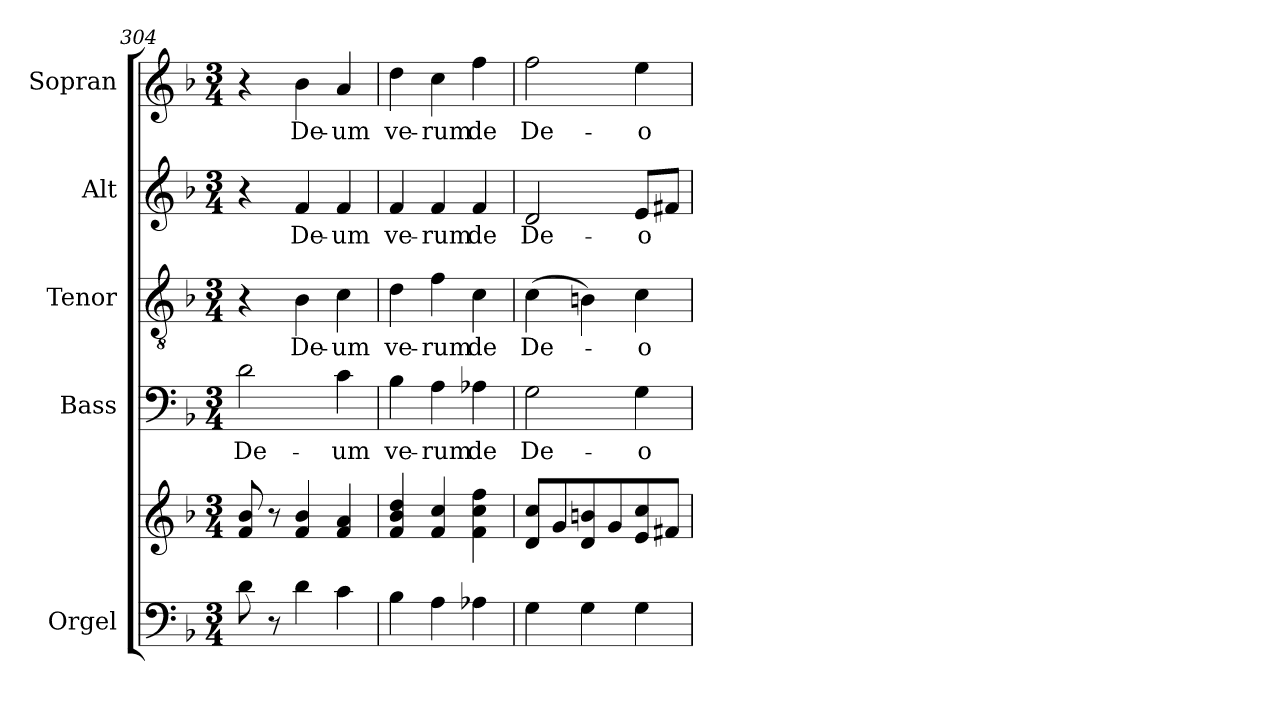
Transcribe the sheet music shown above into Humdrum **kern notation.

**kern	**kern	**kern	**text	**kern	**text	**kern	**text	**kern	**text
*part5	*part5	*part4	*part4	*part3	*part3	*part2	*part2	*part1	*part1
*staff6	*staff5	*staff4	*staff4	*staff3	*staff3	*staff2	*staff2	*staff1	*staff1
*I"Orgel	*	*I"Bass	*	*I"Tenor	*	*I"Alt	*	*I"Sopran	*
*I'Org.	*	*I'B	*	*I'T	*	*I'A	*	*I'S	*
*clefF4	*clefG2	*clefF4	*	*clefGv2	*	*clefG2	*	*clefG2	*
*k[b-]	*k[b-]	*k[b-]	*	*k[b-]	*	*k[b-]	*	*k[b-]	*
*F:	*F:	*F:	*	*F:	*	*F:	*	*F:	*
*M3/4	*M3/4	*M3/4	*	*M3/4	*	*M3/4	*	*M3/4	*
=304	=304	=304	=304	=304	=304	=304	=304	=304	=304
!	!	!	!LO:LY:b	!	!	!	!	!	!
8d\	8f/ 8b-/	2d\	De-	4r	.	4r	.	4r	.
8r	8r	.	.	.	.	.	.	.	.
!	!	!	!	!	!LO:LY:b	!	!LO:LY:b	!	!LO:LY:b
4d\	4f/ 4b-/	.	.	4B-\	De-	4f/	De-	4b-\	De-
!	!	!	!LO:LY:b	!	!LO:LY:b	!	!LO:LY:b	!	!LO:LY:b
4c\	4f/ 4a/	4c\	-um	4c\	-um	4f/	-um	4a/	-um
!!LO:PB:g=z
=305	=305	=305	=305	=305	=305	=305	=305	=305	=305
!	!	!	!LO:LY:b	!	!LO:LY:b	!	!LO:LY:b	!	!LO:LY:b
4B-\	4f/ 4b-/ 4dd/	4B-\	ve-	4d\	ve-	4f/	ve-	4dd\	ve-
!	!	!	!LO:LY:b	!	!LO:LY:b	!	!LO:LY:b	!	!LO:LY:b
4A\	4f/ 4cc/	4A\	-rum	4f\	-rum	4f/	-rum	4cc\	-rum
!	!	!	!LO:LY:b	!	!LO:LY:b	!	!LO:LY:b	!	!LO:LY:b
4A-X\	4f\ 4cc\ 4ff\	4A-X\	de	4c\	de	4f/	de	4ff\	de
=306	=306	=306	=306	=306	=306	=306	=306	=306	=306
!	!	!	!LO:LY:b	!	!LO:LY:b	!	!LO:LY:b	!	!LO:LY:b
4G\	8d/ 8cc/L	2G\	De-	(>4c\	De-	2d/	De-	2ff\	De-
.	8g/	.	.	.	.	.	.	.	.
4G\	8d/ 8bn/	.	.	4Bn\)	.	.	.	.	.
.	8g/	.	.	.	.	.	.	.	.
!	!	!	!LO:LY:b	!	!LO:LY:b	!	!LO:LY:b	!	!LO:LY:b
4G\	8e/ 8cc/	4G\	-o	4c\	-o	8e/L	-o	4ee\	-o
.	8f#X/J	.	.	.	.	8f#X/J	.	.	.
=	=	=	=	=	=	=	=	=	=
*-	*-	*-	*-	*-	*-	*-	*-	*-	*-
